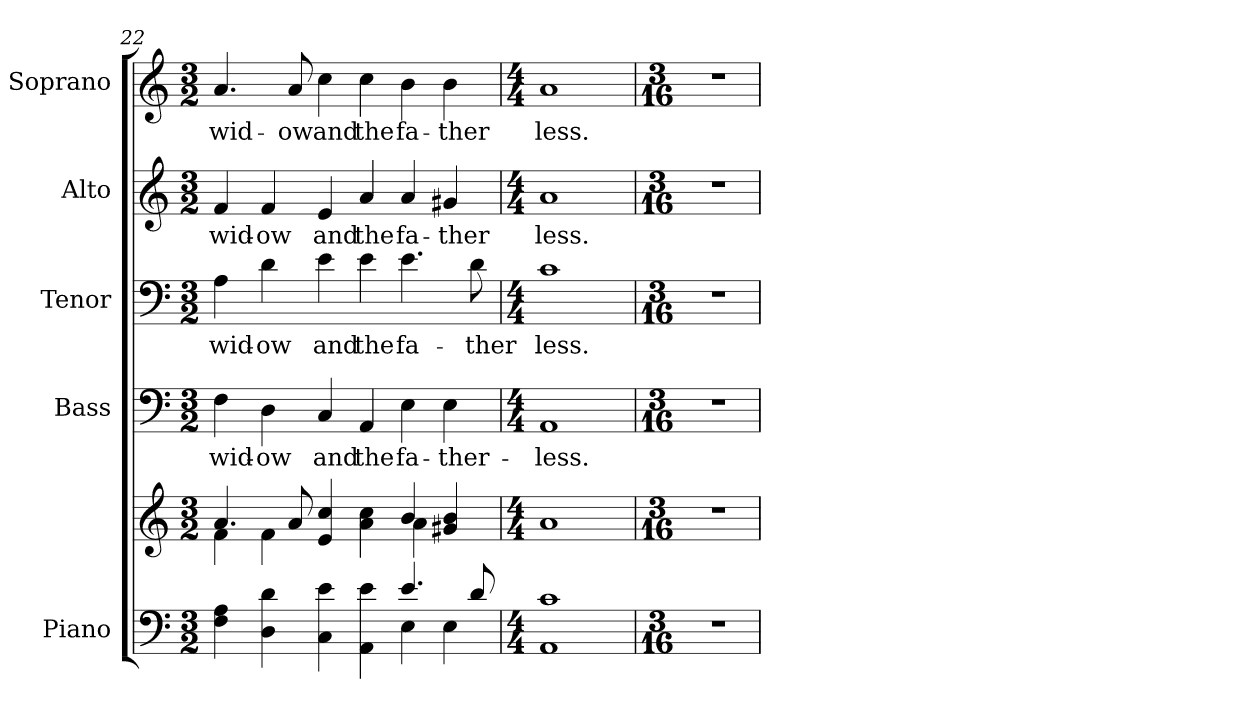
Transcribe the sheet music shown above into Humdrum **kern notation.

**kern	**kern	**kern	**text	**kern	**text	**kern	**text	**kern	**text
*part5	*part5	*part4	*part4	*part3	*part3	*part2	*part2	*part1	*part1
*staff6	*staff5	*staff4	*staff4	*staff3	*staff3	*staff2	*staff2	*staff1	*staff1
*I"Piano	*	*I"Bass	*	*I"Tenor	*	*I"Alto	*	*I"Soprano	*
*I'Pno.	*	*I'B.	*	*I'T.	*	*I'A.	*	*I'S.	*
!!LO:PB:g=z
*clefF4	*clefG2	*clefF4	*	*clefF4	*	*clefG2	*	*clefG2	*
*k[]	*k[]	*k[]	*	*k[]	*	*k[]	*	*k[]	*
*C:	*C:	*C:	*	*C:	*	*C:	*	*C:	*
*M3/2	*M3/2	*M3/2	*	*M3/2	*	*M3/2	*	*M3/2	*
=22	=22	=22	=22	=22	=22	=22	=22	=22	=22
*^	*^	*	*	*	*	*	*	*	*
!	!	!	!	!	!LO:LY:b:color=#000000	!	!	!	!	!	!
!	!	!	!	!	!	!	!LO:LY:b:color=#000000	!	!	!	!
!	!	!	!	!	!	!	!	!	!LO:LY:b:color=#000000	!	!
!	!	!	!	!	!	!	!	!	!	!	!LO:LY:b:color=#000000
4Fi\ 4Ai	1ryy	4.ai/	4fi\	4Fi\	wid-	4Ai\	wid-	4fi/	wid-	4.ai/	wid-
!	!	!	!	!	!LO:LY:b:color=#000000	!	!	!	!	!	!
!	!	!	!	!	!	!	!LO:LY:b:color=#000000	!	!	!	!
!	!	!	!	!	!	!	!	!	!LO:LY:b:color=#000000	!	!
4Di\ 4di	.	.	4fi\	4Di\	-ow	4di\	-ow	4fi/	-ow	.	.
!	!	!	!	!	!	!	!	!	!	!	!LO:LY:b:color=#000000
.	.	8ai/	.	.	.	.	.	.	.	8ai/	-ow
!	!	!	!	!	!LO:LY:b:color=#000000	!	!	!	!	!	!
!	!	!	!	!	!	!	!LO:LY:b:color=#000000	!	!	!	!
!	!	!	!	!	!	!	!	!	!LO:LY:b:color=#000000	!	!
!	!	!	!	!	!	!	!	!	!	!	!LO:LY:b:color=#000000
4Ci\ 4ei	.	4ei/ 4cci	2ryy	4Ci/	and	4ei\	and	4ei/	and	4cci\	and
!	!	!	!	!	!LO:LY:b:color=#000000	!	!	!	!	!	!
!	!	!	!	!	!	!	!LO:LY:b:color=#000000	!	!	!	!
!	!	!	!	!	!	!	!	!	!LO:LY:b:color=#000000	!	!
!	!	!	!	!	!	!	!	!	!	!	!LO:LY:b:color=#000000
4AAi\ 4ei	.	4ai\ 4cci	.	4AAi/	the	4ei\	the	4ai/	the	4cci\	the
!	!	!	!	!	!LO:LY:b:color=#000000	!	!	!	!	!	!
!	!	!	!	!	!	!	!LO:LY:b:color=#000000	!	!	!	!
!	!	!	!	!	!	!	!	!	!LO:LY:b:color=#000000	!	!
!	!	!	!	!	!	!	!	!	!	!	!LO:LY:b:color=#000000
4.ei/	4Ei\	4bi/	4ai\	4Ei\	fa-	4.ei\	fa-	4ai/	fa-	4bi\	fa-
!	!	!	!	!	!LO:LY:b:color=#000000	!	!	!	!	!	!
!	!	!	!	!	!	!	!	!	!LO:LY:b:color=#000000	!	!
!	!	!	!	!	!	!	!	!	!	!	!LO:LY:b:color=#000000
.	4Ei\	4g#Xi/ 4bi	4ryy	4Ei\	-ther-	.	.	4g#Xi/	-ther	4bi\	-ther
!	!	!	!	!	!	!	!LO:LY:b:color=#000000	!	!	!	!
8di/	.	.	.	.	.	8di\	-ther	.	.	.	.
*v	*v	*	*	*	*	*	*	*	*	*	*
*	*v	*v	*	*	*	*	*	*	*	*
!!LO:PB:g=z
=23	=23	=23	=23	=23	=23	=23	=23	=23	=23
*M4/4	*M4/4	*M4/4	*	*M4/4	*	*M4/4	*	*M4/4	*
!	!	!	!LO:LY:b:color=#000000	!	!	!	!	!	!
!	!	!	!	!	!LO:LY:b:color=#000000	!	!	!	!
!	!	!	!	!	!	!	!LO:LY:b:color=#000000	!	!
!	!	!	!	!	!	!	!	!	!LO:LY:b:color=#000000
1AAi 1ci	1ai	1AAi	-less.	1ci	less.	1ai	less.	1ai	less.
!!LO:PB:g=z
=24	=24	=24	=24	=24	=24	=24	=24	=24	=24
*M3/16	*M3/16	*M3/16	*	*M3/16	*	*M3/16	*	*M3/16	*
!LO:N:vis=1	!LO:N:vis=1	!LO:N:vis=1	!	!LO:N:vis=1	!	!LO:N:vis=1	!	!LO:N:vis=1	!
8.r	8.r	8.r	.	8.r	.	8.r	.	8.r	.
=	=	=	=	=	=	=	=	=	=
*-	*-	*-	*-	*-	*-	*-	*-	*-	*-
